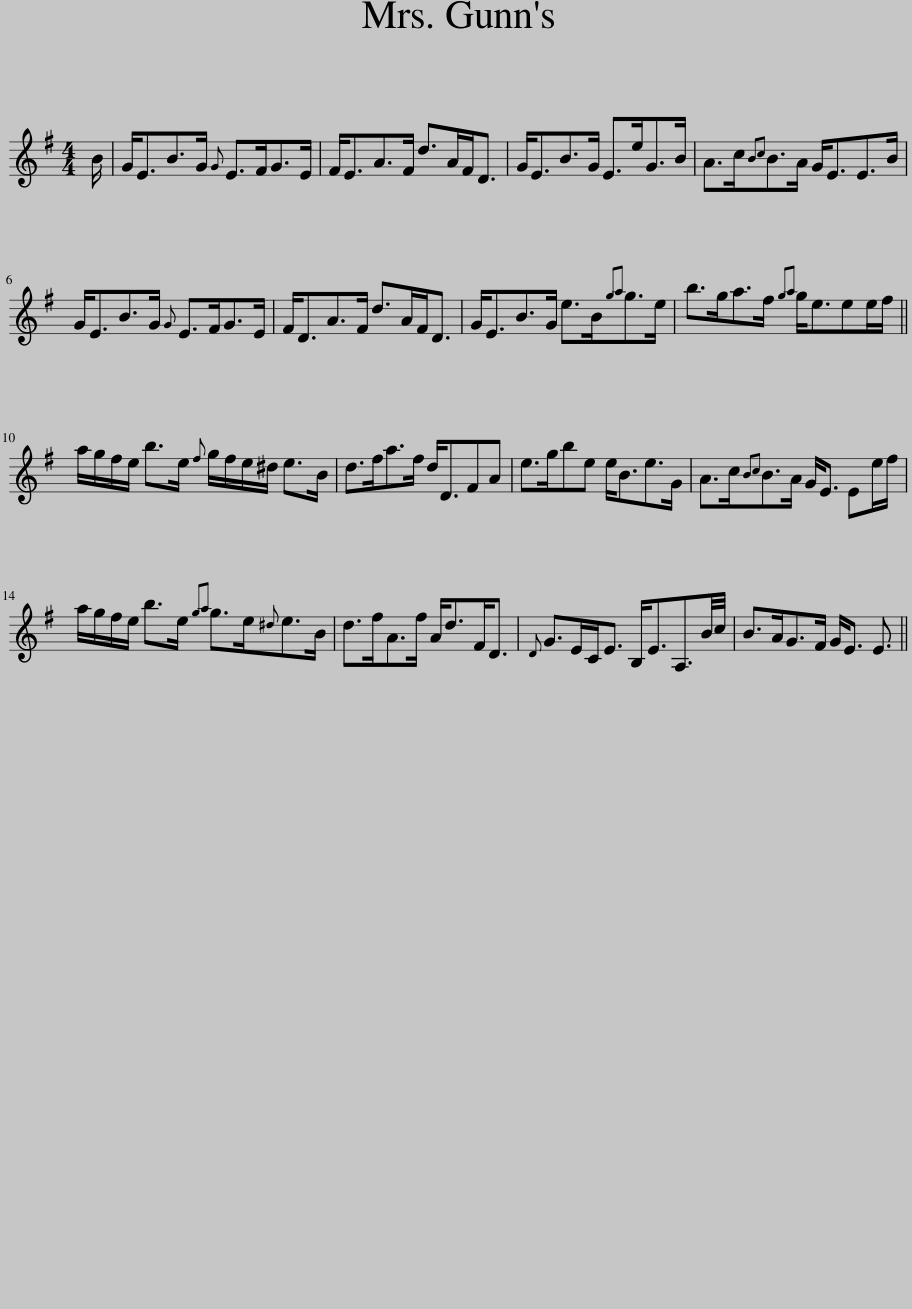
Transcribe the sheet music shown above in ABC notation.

X:1
L:1/8
M:4/4
I:linebreak $
K:Emin
V:1 treble
V:1
 B/ | G<EB>G{G} E>FG>E | F<EA>F d>AF<D | G<EB>G E>eG>B | A>c{Bc}B>A G<EE>B |$ %5
 G<EB>G{G} E>FG>E | F<DA>F d>AF<D | G<EB>G e>B{ga}g>e | b>ga>f{ga} g<eee/f/ ||$ a/g/f/e/ b>e{f} g/f/e/^d/ e>B | %10
 d>fa>f d<DFA | e>gbe e<Be>G | A>c{Bc}B>A G<E Ee/f/ |$ a/g/f/e/ b>e{ga} g>e{^d}e>B | d>fA>f A<dF<D | %15
{D} G>EC<E B,<EA,3/2B/4c/4 | B>AG>F G<E E3/2 || %17
